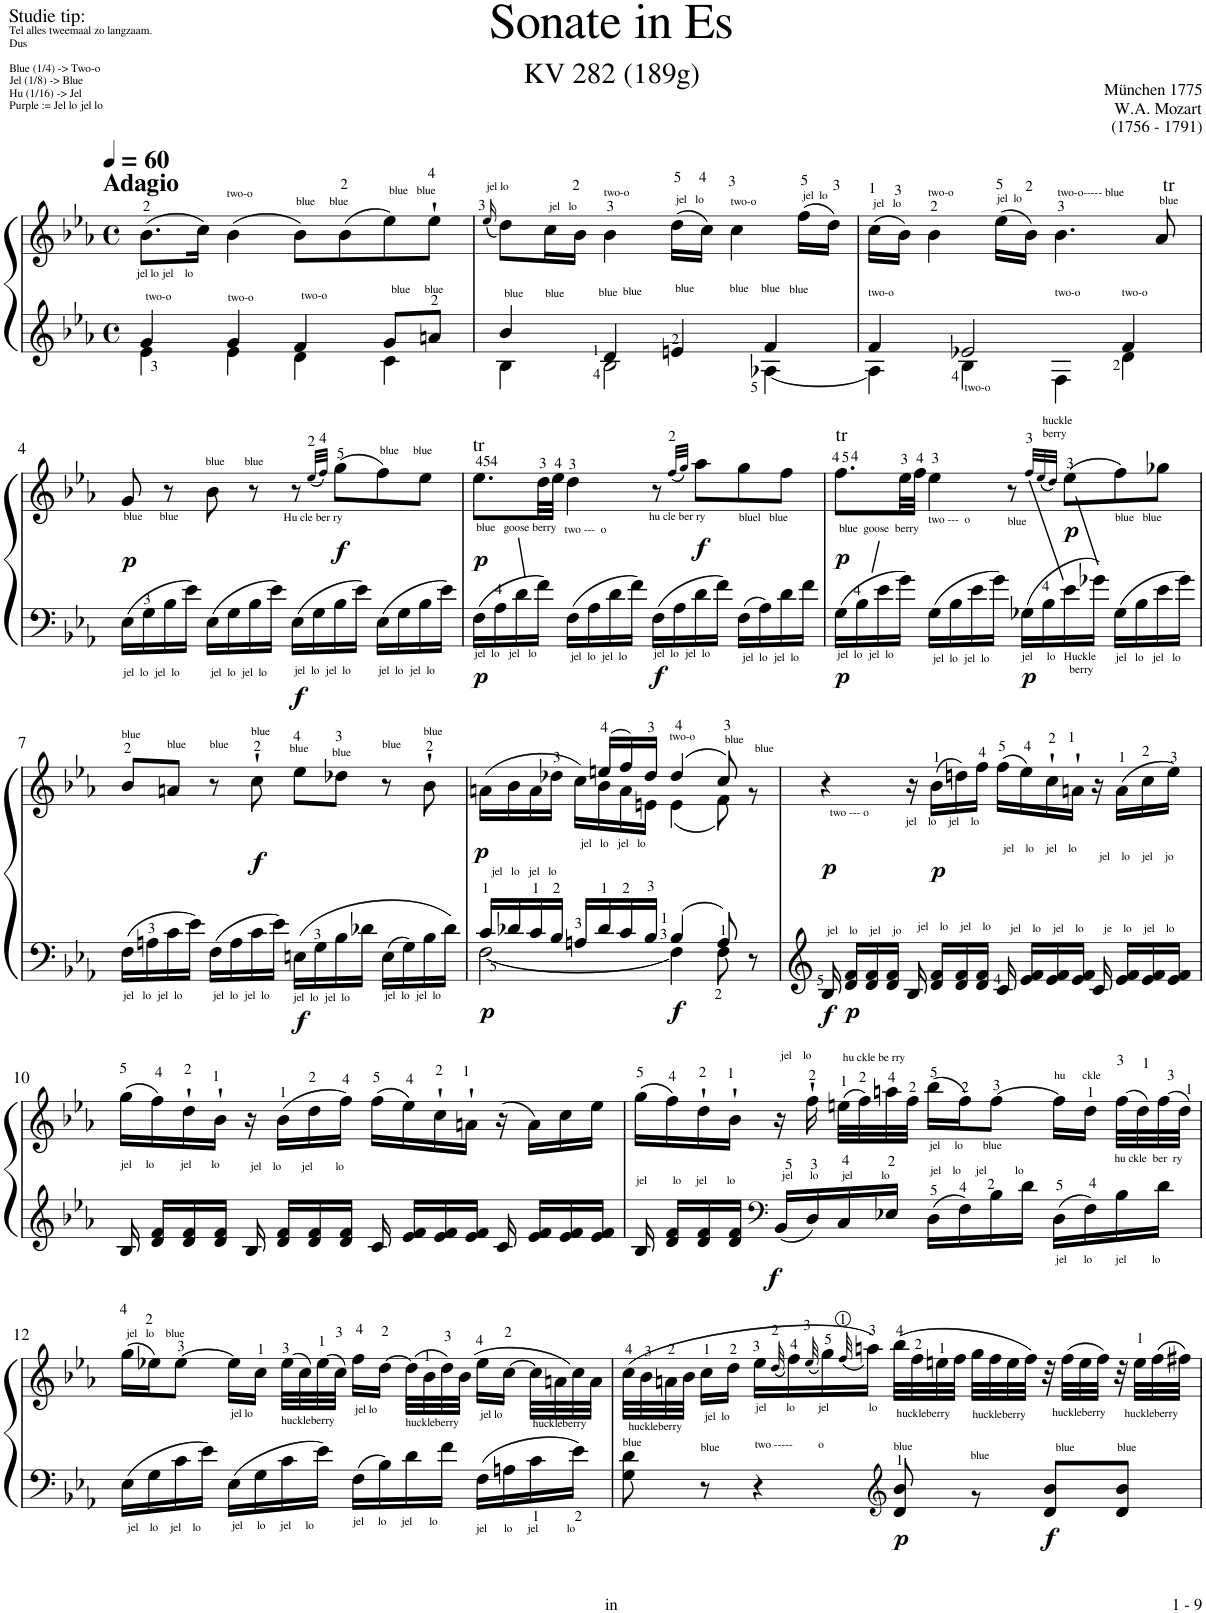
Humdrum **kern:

**kern	**kern	**dynam
*part1	*part1	*part1
*staff2	*staff1	*staff1/2
*I"Piano	*	*
*I'Pno.	*	*
*stria5	*stria5	*
*clefG2	*clefG2	*
*k[b-e-a-]	*k[b-e-a-]	*
*M4/4	*M4/4	*
*met(c)	*met(c)	*
*MM60	*MM60	*
=1	=1	=1
*^	*	*
!	!	!LO:TX:a:B:t=Adagio	!
!	!	!LO:TX:b:t=jel lo jel    lo	!
!	!	!LO:TX:a:t=Studie tip&colon;	!
!	!	!LO:TX:a:t=Tel alles tweemaal zo langzaam.	!
!	!	!LO:TX:a:t=Dus	!
!	!	!LO:TX:a:t=Blue (1/4) -> Two-o	!
!	!	!LO:TX:a:t=Jel (1/8) -> Blue	!
!	!	!LO:TX:a:t=Hu (1/16) -> Jel	!
!	!	!LO:TX:a:t=Purple &colon;= Jel lo jel lo	!
!LO:TX:a:t=two-o	!	!	!
4g/	4e-\	(>8.b-\L	.
.	.	16cc\Jk)	.
!	!	!LO:TX:a:t=two-o	!
!LO:TX:a:t=two-o	!	!	!
4g/	4e-\	(>4b-\	.
!	!	!LO:TX:a:t=blue     blue	!
!LO:TX:a:t=two-o	!	!	!
4f/	4d\	8b-\L)	.
.	.	(>8b-\	.
!	!	!LO:TX:a:t=blue   blue	!
!LO:TX:a:t=blue     blue	!	!	!
8g/L	4c\	8ee-\)	.
8an/J	.	8ee-`\J	.
=2	=2	=2	=2
.	.	(<16qee-/	.
!	!	!LO:TX:a:t=jel lo	!
!LO:TX:a:t=blue	!	!	!
4b-/	4B-\	8dd\L)	.
!	!	!LO:TX:a:t=jel   lo	!
!	!	!LO:TX:b:t=blue	!
.	.	16cc\L	.
.	.	16b-\JJ	.
!	!	!LO:TX:a:t=two-o	!
!LO:TX:a:t=blue	!	!	!
!LO:TX:a:t=blue	!	!	!
4d/	2B-\	4b-\	.
!	!	!LO:TX:a:t=jel   lo	!
!LO:TX:a:t=blue	!	!	!
4en/	.	(>16dd\LL	.
.	.	16cc\JJ)	.
!	!	!LO:TX:a:t=two-o	!
!	!	!LO:TX:b:t=blue	!
.	.	4cc\	.
!LO:TX:a:t=blue	!	!	!
4f/	[4A-X\	.	.
!	!	!LO:TX:a:t=jel  lo	!
!	!	!LO:TX:b:t=blue	!
.	.	(>16ff\LL	.
.	.	16dd\JJ)	.
=3	=3	=3	=3
!	!	!LO:TX:a:t=jel   lo	!
!LO:TX:a:t=two-o	!	!	!
4f/	4A-\]	(>16cc\LL	.
.	.	16b-\JJ)	.
!	!	!LO:TX:a:t=two-o	!
.	.	4b-\	.
!LO:TX:b:t=two-o	!	!	!
2e-X/	4B-\	.	.
!	!	!LO:TX:a:t=jel  lo	!
.	.	(>16ee-\LL	.
.	.	16b-\JJ)	.
!	!	!LO:TX:a:t=two-o----- blue	!
!	!LO:TX:a:t=two-o	!	!
.	4F\	4.b-\	.
!LO:TX:a:t=two-o	!	!	!
4f/	4d\	.	.
!	!	!LO:TX:a:t=blue	!
!	!	!LO:TX:a:t=tr	!
.	.	8a-/	.
*v	*v	*	*
!!LO:LB:g=z
=4	=4	=4
!	!LO:TX:b:t=blue      blue	!
!LO:TX:b:t=jel  lo  jel  lo	!	!
!	!	!LO:DY:b
16E-\LL	8g/	p
16G\	.	.
16B-\	8r	.
16e-\JJ	.	.
!	!LO:TX:a:t=blue       blue	!
!LO:TX:b:t=jel  lo  jel  lo	!	!
16E-\LL	8b-\	.
16G\	.	.
16B-\	8r	.
16e-\JJ	.	.
!	!LO:TX:b:t=Hu cle ber ry	!
!LO:TX:b:t=jel  lo  jel  lo	!	!
!	!	!LO:DY:b=2
16E-\LL	8r	f
16G\	.	.
.	(<32qee-/LLL	.
.	32qff/JJJ)	.
!	!	!LO:DY:b
16B-\	(>8gg\L	f
16e-\JJ	.	.
!	!LO:TX:a:t=blue     blue	!
!LO:TX:b:t=jel  lo  jel  lo	!	!
16E-\LL	8ff\)	.
16G\	.	.
16B-\	8ee-\J	.
16e-\JJ	.	.
=5	=5	=5
!	!LO:TX:b:t=blue   goose berry	!
!	!LO:TX:a:t=tr	!
!LO:TX:b:t=jel  lo   jel   lo	!	!
!	!	!LO:DY:b=2
!	!	!LO:DY:n=1:b
16F\LL	8.ee-\L	p p
16A-\	.	.
16d\	.	.
16f\JJ	32dd\LL	.
.	32ee-\JJJ	.
!	!LO:TX:b:t=two ---  o	!
!LO:TX:b:t=jel  lo  jel  lo	!	!
16F\LL	4dd\	.
16A-\	.	.
16d\	.	.
16f\JJ	.	.
!	!LO:TX:b:t=hu cle ber ry	!
!LO:TX:b:t=jel  lo  jel  lo	!	!
!	!	!LO:DY:n=2:b=2
16F\LL	8r	f
16A-\	.	.
.	(<32qff/LLL	.
.	32qgg/JJJ)	.
!	!	!LO:DY:n=3:b
16d\	8aa-\L	f
16f\JJ	.	.
!	!LO:TX:b:t=bluel   blue	!
!LO:TX:b:t=jel  lo  jel  lo	!	!
16F\LL	8gg\	.
16A-\	.	.
16d\	8ff\J	.
16f\JJ	.	.
=6	=6	=6
!	!LO:TX:b:t=blue  goose  berry	!
!	!LO:TX:a:t=tr	!
!LO:TX:b:t=jel  lo  jel  lo	!	!
!	!	!LO:DY:b=2
!	!	!LO:DY:n=1:b
16G\LL	8.ff\L	p p
16B-\	.	.
16e-\	.	.
16g\JJ	32ee-\LL	.
.	32ff\JJJ	.
!	!LO:TX:b:t=two ---  o	!
!LO:TX:b:t=jel  lo  jel  lo	!	!
16G\LL	4ee-\	.
16B-\	.	.
16e-\	.	.
16g\JJ	.	.
!	!LO:TX:b:t=blue	!
!LO:TX:b:t=jel     lo   Huckle	!	!
!LO:TX:b:t=berry	!	!
!	!	!LO:DY:n=2:b=2
16G-X\LL	8r	p
16B-\	.	.
.	32qff/LLL	.
.	(<32qee-/	.
.	32qdd/JJJ)	.
!	!LO:TX:a:t=huckle	!
!	!LO:TX:a:t=berry	!
!	!	!LO:DY:n=3:b
16e-\	(>8ee-\L	p
16g-X\JJ	.	.
!	!LO:TX:b:t=blue   blue	!
!LO:TX:b:t=jel   lo   jel   lo	!	!
16G-\LL	8ff\)	.
16B-\	.	.
16e-\	8gg-X\J	.
16g-\JJ	.	.
!!LO:LB:g=z
=7	=7	=7
!	!LO:TX:a:t=blue	!
!LO:TX:b:t=jel   lo  jel  lo	!	!
16F\LL	8b-/L	.
16An\	.	.
!	!LO:TX:a:t=blue	!
16c\	8an/J	.
16e-\JJ	.	.
!	!LO:TX:a:t=blue	!
!LO:TX:b:t=jel  lo  jel  lo	!	!
16F\LL	8r	.
16A\	.	.
!	!LO:TX:a:t=blue	!
!	!	!LO:DY:b
16c\	8cc`\	f
16e-\JJ	.	.
!	!LO:TX:a:t=blue	!
!LO:TX:b:t=jel  lo  jel  lo	!	!
!	!	!LO:DY:b=2
16En\LL	8ee-\L	f
16G\	.	.
!	!LO:TX:a:t=blue	!
16B-\	8dd-X\J	.
16d-X\JJ	.	.
!	!LO:TX:a:t=blue	!
!LO:TX:b:t=jel  lo  jel  lo	!	!
16E\LL	8r	.
16G\	.	.
!	!LO:TX:a:t=blue	!
16B-\	8b-`\	.
16d-\JJ	.	.
=8	=8	=8
*^	*^	*
!	!	!LO:TX:b:t=jel   lo   jel   lo	!	!
!	!	!	!	!LO:DY:b=2
!	!	!	!	!LO:DY:n=1:b
[2F\	16c/LL	(>16an\LL	4ryy	p p
.	16d-X/	16b-\	.	.
.	16c/	16a\	.	.
.	16B-/JJ	16dd-X\JJ	.	.
!	!	!LO:TX:b:t=jel   lo   jel   lo	!	!
.	16An/LL	16cc\LL)	16ryy	.
.	16d-/	16b-\	(>16een/LL	.
.	16c/	16a\	16ff/)	.
.	16B-/JJ	16en\JJ	16dd-/JJ	.
!	!	!LO:TX:a:t=two-o	!	!
!	!	!	!	!LO:DY:n=2:b=2
4F\]	4B-/	(<4e\	(>4dd-/	f
!	!	!LO:TX:a:t=blue	!	!
8F\	8A/	8f\)	8cc/)	.
!	!	!LO:TX:a:t=blue	!	!
8r	8ryy	8ryy	8r	.
=9	=9	=9	=9	=9
!	!	!LO:TX:b:t=two --- o	!	!
!LO:TX:a:t=jel    lo    jel    jo	!	!	!	!
!	!	!	!	!LO:DY:b=2
!	!	!	!	!LO:DY:n=1:b
*	*	*v	*v	*
16ryy	16B-/	4r	f p
!	!	!	!LO:DY:n=2:b=2
16d/ 16f/LL	8.ryy	.	p
16d/ 16f/	.	.	.
16d/ 16f/JJ	.	.	.
!	!	!LO:TX:b:t=jel    lo    jel    lo	!
!LO:TX:a:t=jel    lo    jel    lo	!	!	!
16ryy	16B-/	16r	.
!	!	!	!LO:DY:n=3:b
16d/ 16f/LL	8.ryy	(>16b-\LL	p
16d/ 16f/	.	16ddn\)	.
16d/ 16f/JJ	.	16ff\JJ	.
!LO:TX:a:t=jel    lo    jel    lo	!	!	!
!LO:TX:a:t=jel    lo    jel    lo	!	!	!
16ryy	16c/	(>16ff\LL	.
16e-/ 16f/LL	8.ryy	16ee-\)	.
16e-/ 16f/	.	16cc`\	.
16e-/ 16f/JJ	.	16an`\JJ	.
!LO:TX:a:t=jel    lo    jel    jo	!	!	!
!LO:TX:a:t=je    lo    jel    lo	!	!	!
16ryy	16c/	16r	.
16e-/ 16f/LL	8.ryy	(>16a\LL	.
16e-/ 16f/	.	16cc\	.
16e-/ 16f/JJ	.	16ee-\JJ)	.
!!LO:LB:g=z
=10	=10	=10	=10
!	!	!LO:TX:b:t=jel     lo         jel       lo	!
16ryy	16B-/	(>16gg\LL	.
16d/ 16f/LL	8.ryy	16ff\)	.
16d/ 16f/	.	16dd`\	.
16d/ 16f/JJ	.	16b-`\JJ	.
!	!	!LO:TX:b:t=jel    lo       jel        lo	!
16ryy	16B-/	16r	.
16d/ 16f/LL	8.ryy	(>16b-\LL	.
16d/ 16f/	.	16dd\	.
16d/ 16f/JJ	.	16ff\JJ)	.
16ryy	16c/	(>16ff\LL	.
16e-/ 16f/LL	8.ryy	16ee-\)	.
16e-/ 16f/	.	16cc`\	.
16e-/ 16f/JJ	.	16an`\JJ	.
16ryy	16c/	(>16r	.
16e-/ 16f/LL	8.ryy	16a\LL)	.
16e-/ 16f/	.	16cc\	.
16e-/ 16f/JJ	.	16ee-\JJ	.
=11	=11	=11	=11
!LO:TX:a:t=jel         lo     jel       lo	!	!	!
16ryy	16B-/	(>16gg\LL	.
16d/ 16f/LL	2...ryy	16ff\)	.
16d/ 16f/	.	16dd`\	.
16d/ 16f/JJ	.	16b-`\JJ	.
*clefF4	*	*	*
!	!	!LO:TX:a:t=jel    lo	!
!LO:TX:a:t=jel      lo        jel          lo	!	!	!
!	!	!	!LO:DY:b=2
16BB-/LL	.	16r	f
16D/	.	16ff`\	.
!	!	!LO:TX:a:t=hu ckle be rry	!
16C/	.	(>32een\LLL	.
.	.	32ff\)	.
16E-X/JJ	.	32aan\	.
.	.	32ff\JJJ	.
!LO:TX:a:t=jel    lo     jel          lo	!	!	!
16D\LL	.	(>16bb-\LL	.
16F\	.	16ff\J)	.
!	!	!LO:TX:b:t=jel     lo       blue	!
16B-\	.	[8ff\J	.
16d\JJ	.	.	.
!	!	!LO:TX:a:t=hu      ckle	!
!LO:TX:b:t=jel      lo        jel         lo	!	!	!
16D\LL	.	16ff\LL]	.
16F\	.	16dd\JJ	.
!	!	!LO:TX:b:t=hu ckle  ber  ry	!
16B-\	.	(>32ff\LLL	.
.	.	32dd\)	.
16d\JJ	.	(>32ff\	.
.	.	32dd\JJJ)	.
*v	*v	*	*
!!LO:LB:g=z
=12	=12	=12
!	!LO:TX:a:t=jel   lo    blue	!
!LO:TX:b:t=jel    lo    jel    lo	!	!
16E-\LL	(>16gg\LL	.
16G\	16ee-X\J)	.
16c\	[8ee-\J	.
16e-\JJ	.	.
!	!LO:TX:b:t=jel lo	!
!LO:TX:b:t=jel     lo     jel     lo	!	!
16E-\LL	16ee-\LL]	.
16G\	16cc\JJ	.
!	!LO:TX:b:t=huckleberry	!
16c\	(>32ee-\LLL	.
.	32cc\)	.
16e-\JJ	(>32ee-\	.
.	32cc\JJJ)	.
!	!LO:TX:b:t=jel lo	!
!LO:TX:b:t=jel     lo     jel      lo	!	!
16F\LL	16ff\LL	.
16B-\	[16dd\JJ	.
!	!LO:TX:b:t=huckleberry	!
16d\	(>32dd\LLL]	.
.	32b-\	.
16f\JJ	32dd\)	.
.	32b-\JJJ	.
!	!LO:TX:b:t=jel lo	!
!LO:TX:b:t=jel      lo     jel          lo	!	!
16F\LL	(>16ee-\LL	.
16An\	[16cc\JJ	.
!	!LO:TX:b:t=huckleberry	!
16c\	32cc\LLL]	.
.	32an\	.
16e-\JJ	32cc\)	.
.	32a\JJJ	.
=13	=13	=13
*^	*	*
!	!	!LO:TX:b:t=huckleberry	!
!LO:TX:a:t=blue	!	!	!
8G\ 8d\	2ryy	(>32cc\LLL	.
.	.	32b-\	.
.	.	32an\	.
.	.	32b-\JJJ	.
!	!	!LO:TX:b:t=jel  lo	!
!LO:TX:a:t=blue	!	!	!
8r	.	16cc\LL	.
.	.	16dd\JJ	.
!	!	!LO:TX:b:t=jel       lo        jel              lo	!
!LO:TX:a:t=two -----         o	!	!	!
4r	.	16ee-\LL	.
.	.	(<32qdd/	.
.	.	16ff\)	.
.	.	(<32qee-/	.
.	.	16gg\)	.
.	.	(<32qff/	.
.	.	16aan\JJ))	.
*clefG2	*	*	*
!	!	!LO:TX:b:t=huckleberry	!
!LO:TX:a:t=blue	!	!	!
!	!	!	!LO:DY:b=2
8ryy	8d/ 8b-/	(>32bb-\LLL	p
.	.	32ff\	.
.	.	32een\	.
.	.	32ff\JJJ	.
!	!	!LO:TX:b:t=huckleberry	!
!LO:TX:a:t=blue	!	!	!
8ryy	8r	32gg\LLL	.
.	.	32ff\	.
.	.	32ee\	.
.	.	32ff\JJJ)	.
!	!	!LO:TX:b:t=huckleberry	!
!LO:TX:a:t=blue               blue	!	!	!
!	!	!	!LO:DY:b=2
8ryy	8d/ 8b-/L	32r	f
.	.	(>32ff\LLL	.
.	.	32ee\	.
.	.	32ff\JJJ)	.
!	!	!LO:TX:b:t=huckleberry	!
8ryy	8d/ 8b-/J	32r	.
.	.	32ee\LLL	.
.	.	(>32ff\	.
.	.	32ff#X\JJJ)	.
*v	*v	*	*
=	=	=
*-	*-	*-
